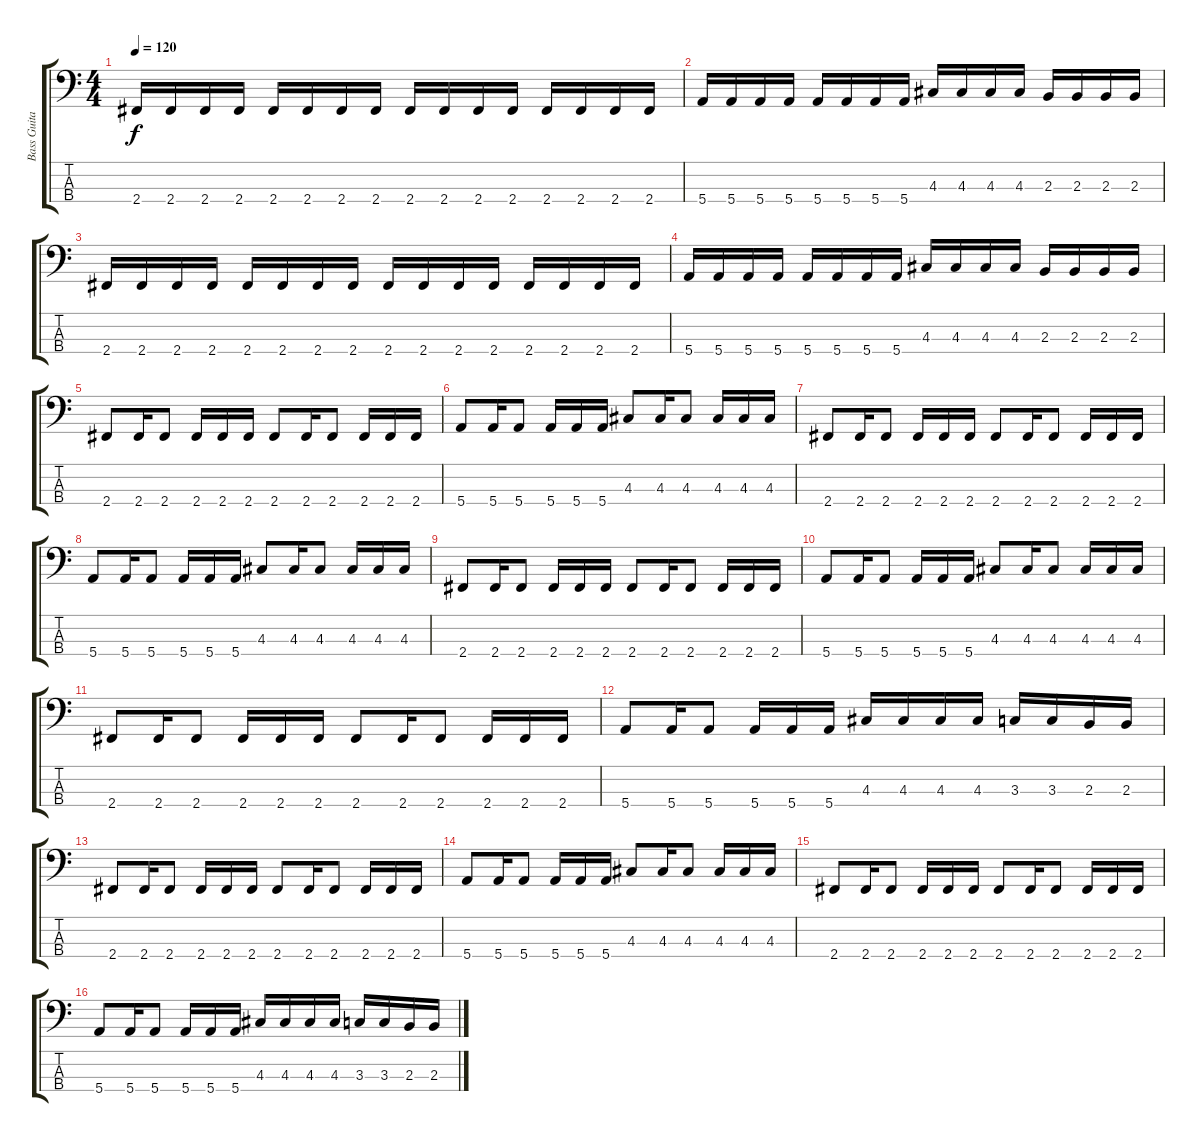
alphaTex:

\track ("Bass Guitar" "Bass Guita") {instrument synthbass1}
\staff {score tabs}
\tuning (G2 D2 A1 E1) {hide}
\ts (4 4)
\tempo 120
\clef f4
\ks c
2.4.16{dy f} 2.4.16 2.4.16 2.4.16 2.4.16 2.4.16 2.4.16 2.4.16 2.4.16 2.4.16 2.4.16 2.4.16 2.4.16 2.4.16 2.4.16 2.4.16 |
5.4.16 5.4.16 5.4.16 5.4.16 5.4.16 5.4.16 5.4.16 5.4.16 4.3.16 4.3.16 4.3.16 4.3.16 2.3.16 2.3.16 2.3.16 2.3.16 |
2.4.16 2.4.16 2.4.16 2.4.16 2.4.16 2.4.16 2.4.16 2.4.16 2.4.16 2.4.16 2.4.16 2.4.16 2.4.16 2.4.16 2.4.16 2.4.16 |
5.4.16 5.4.16 5.4.16 5.4.16 5.4.16 5.4.16 5.4.16 5.4.16 4.3.16 4.3.16 4.3.16 4.3.16 2.3.16 2.3.16 2.3.16 2.3.16 |
2.4.8 2.4.16 2.4.8 2.4.16 2.4.16 2.4.16 2.4.8 2.4.16 2.4.8 2.4.16 2.4.16 2.4.16 |
5.4.8 5.4.16 5.4.8 5.4.16 5.4.16 5.4.16 4.3.8 4.3.16 4.3.8 4.3.16 4.3.16 4.3.16 |
2.4.8 2.4.16 2.4.8 2.4.16 2.4.16 2.4.16 2.4.8 2.4.16 2.4.8 2.4.16 2.4.16 2.4.16 |
5.4.8 5.4.16 5.4.8 5.4.16 5.4.16 5.4.16 4.3.8 4.3.16 4.3.8 4.3.16 4.3.16 4.3.16 |
2.4.8 2.4.16 2.4.8 2.4.16 2.4.16 2.4.16 2.4.8 2.4.16 2.4.8 2.4.16 2.4.16 2.4.16 |
5.4.8 5.4.16 5.4.8 5.4.16 5.4.16 5.4.16 4.3.8 4.3.16 4.3.8 4.3.16 4.3.16 4.3.16 |
2.4.8 2.4.16 2.4.8 2.4.16 2.4.16 2.4.16 2.4.8 2.4.16 2.4.8 2.4.16 2.4.16 2.4.16 |
5.4.8 5.4.16 5.4.8 5.4.16 5.4.16 5.4.16 4.3.16 4.3.16 4.3.16 4.3.16 3.3.16 3.3.16 2.3.16 2.3.16 |
2.4.8 2.4.16 2.4.8 2.4.16 2.4.16 2.4.16 2.4.8 2.4.16 2.4.8 2.4.16 2.4.16 2.4.16 |
5.4.8 5.4.16 5.4.8 5.4.16 5.4.16 5.4.16 4.3.8 4.3.16 4.3.8 4.3.16 4.3.16 4.3.16 |
2.4.8 2.4.16 2.4.8 2.4.16 2.4.16 2.4.16 2.4.8 2.4.16 2.4.8 2.4.16 2.4.16 2.4.16 |
5.4.8 5.4.16 5.4.8 5.4.16 5.4.16 5.4.16 4.3.16 4.3.16 4.3.16 4.3.16 3.3.16 3.3.16 2.3.16 2.3.16
